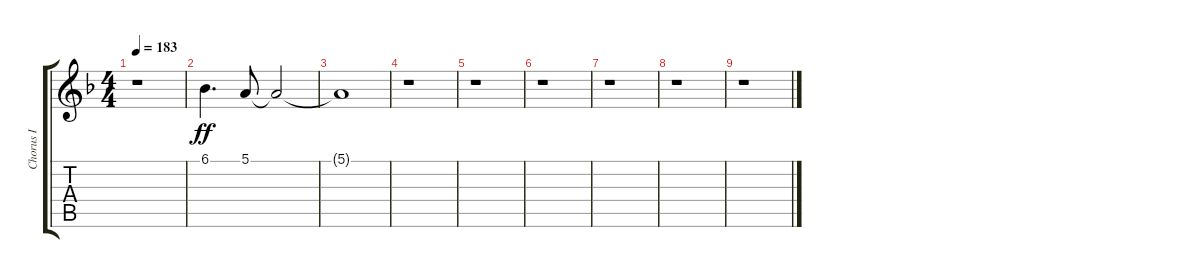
\track ("Chorus I" "Chorus I") {instrument voiceoohs}
\staff {score tabs}
\tuning (E4 B3 G3 D3 A2 E2) {hide}
\ts (4 4)
\tempo 183
\clef g2
\ks f
r.1{dy ff} |
6.1.4{d} 5.1.8 5.1{t}.2 |
5.1{t}.1 |
r.1 |
r.1 |
r.1 |
r.1 |
r.1 |
r.1
